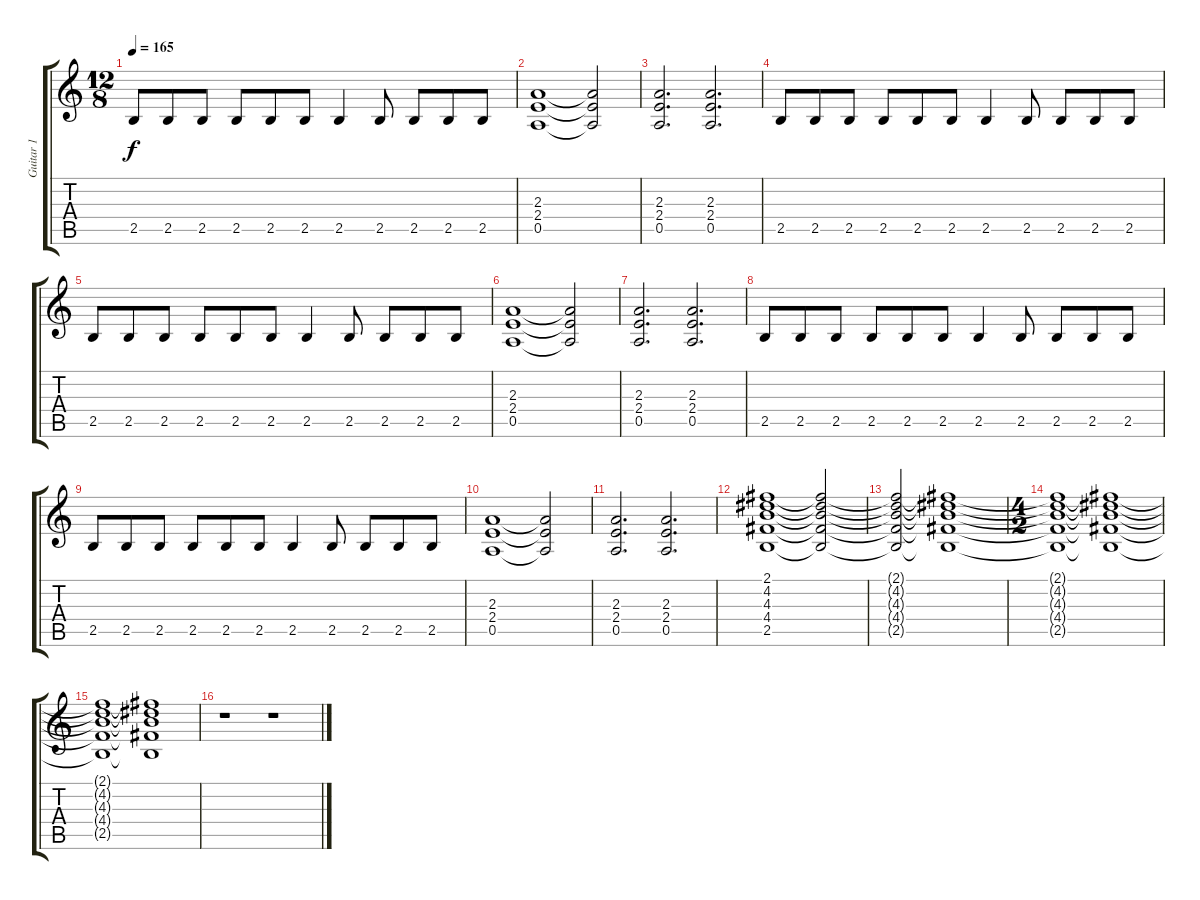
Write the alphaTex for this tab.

\track ("Guitar 1" "Guitar 1") {instrument overdrivenguitar}
\staff {score tabs}
\tuning (E4 B3 G3 D3 A2 E2) {hide}
\ts (12 8)
\tempo 165
\clef g2
\ks c
2.5.8{dy f} 2.5.8 2.5.8 2.5.8 2.5.8 2.5.8 2.5.4 2.5.8 2.5.8 2.5.8 2.5.8 |
(2.3 2.4 0.5).1 (2.3{t} 2.4{t} 0.5{t}).2 |
(2.3 2.4 0.5).2{d} (2.3 2.4 0.5).2{d} |
2.5.8 2.5.8 2.5.8 2.5.8 2.5.8 2.5.8 2.5.4 2.5.8 2.5.8 2.5.8 2.5.8 |
2.5.8 2.5.8 2.5.8 2.5.8 2.5.8 2.5.8 2.5.4 2.5.8 2.5.8 2.5.8 2.5.8 |
(2.3 2.4 0.5).1 (2.3{t} 2.4{t} 0.5{t}).2 |
(2.3 2.4 0.5).2{d} (2.3 2.4 0.5).2{d} |
2.5.8 2.5.8 2.5.8 2.5.8 2.5.8 2.5.8 2.5.4 2.5.8 2.5.8 2.5.8 2.5.8 |
2.5.8 2.5.8 2.5.8 2.5.8 2.5.8 2.5.8 2.5.4 2.5.8 2.5.8 2.5.8 2.5.8 |
(2.3 2.4 0.5).1 (2.3{t} 2.4{t} 0.5{t}).2 |
(2.3 2.4 0.5).2{d} (2.3 2.4 0.5).2{d} |
(2.1 4.2 4.3 4.4 2.5).1 (2.1{t} 4.2{t} 4.3{t} 4.4{t} 2.5{t}).2 |
(2.1{t} 4.2{t} 4.3{t} 4.4{t} 2.5{t}).2 (2.1{t} 4.2{t} 4.3{t} 4.4{t} 2.5{t}).1 |
\ts (4 2)
(2.1{t} 4.2{t} 4.3{t} 4.4{t} 2.5{t}).1 (2.1{t} 4.2{t} 4.3{t} 4.4{t} 2.5{t}).1 |
(2.1{t} 4.2{t} 4.3{t} 4.4{t} 2.5{t}).1 (2.1{t} 4.2{t} 4.3{t} 4.4{t} 2.5{t}).1 |
r.1 r.1
